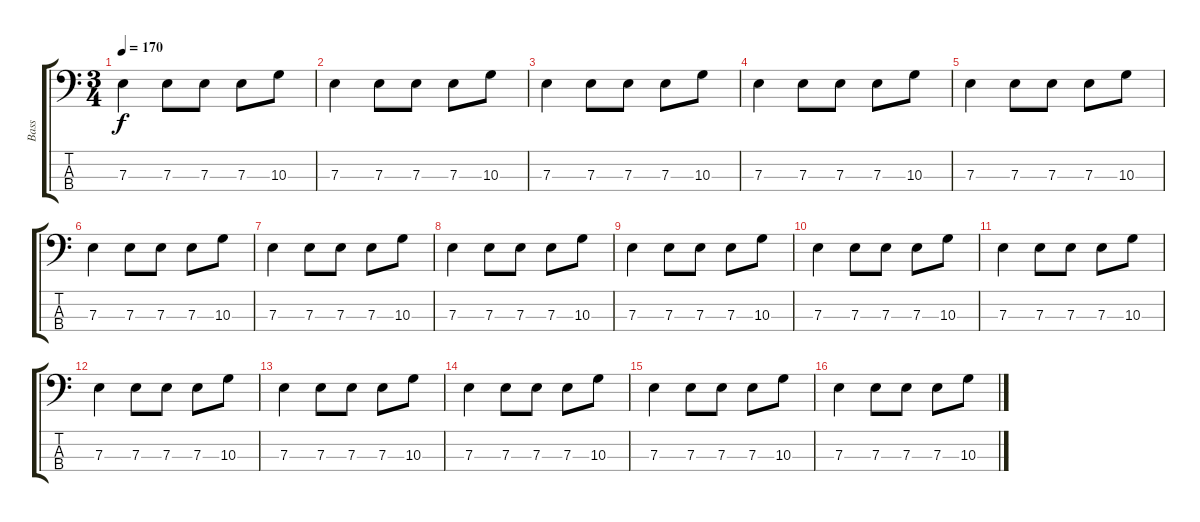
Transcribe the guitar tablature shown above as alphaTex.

\track ("Bass" "Bass") {instrument electricbassfinger}
\staff {score tabs}
\tuning (G2 D2 A1 E1) {hide}
\ts (3 4)
\tempo 170
\clef f4
\ks c
7.3.4{dy f} 7.3.8 7.3.8 7.3.8 10.3.8 |
7.3.4 7.3.8 7.3.8 7.3.8 10.3.8 |
7.3.4 7.3.8 7.3.8 7.3.8 10.3.8 |
7.3.4 7.3.8 7.3.8 7.3.8 10.3.8 |
7.3.4 7.3.8 7.3.8 7.3.8 10.3.8 |
7.3.4 7.3.8 7.3.8 7.3.8 10.3.8 |
7.3.4 7.3.8 7.3.8 7.3.8 10.3.8 |
7.3.4 7.3.8 7.3.8 7.3.8 10.3.8 |
7.3.4 7.3.8 7.3.8 7.3.8 10.3.8 |
7.3.4 7.3.8 7.3.8 7.3.8 10.3.8 |
7.3.4 7.3.8 7.3.8 7.3.8 10.3.8 |
7.3.4 7.3.8 7.3.8 7.3.8 10.3.8 |
7.3.4 7.3.8 7.3.8 7.3.8 10.3.8 |
7.3.4 7.3.8 7.3.8 7.3.8 10.3.8 |
7.3.4 7.3.8 7.3.8 7.3.8 10.3.8 |
7.3.4 7.3.8 7.3.8 7.3.8 10.3.8
